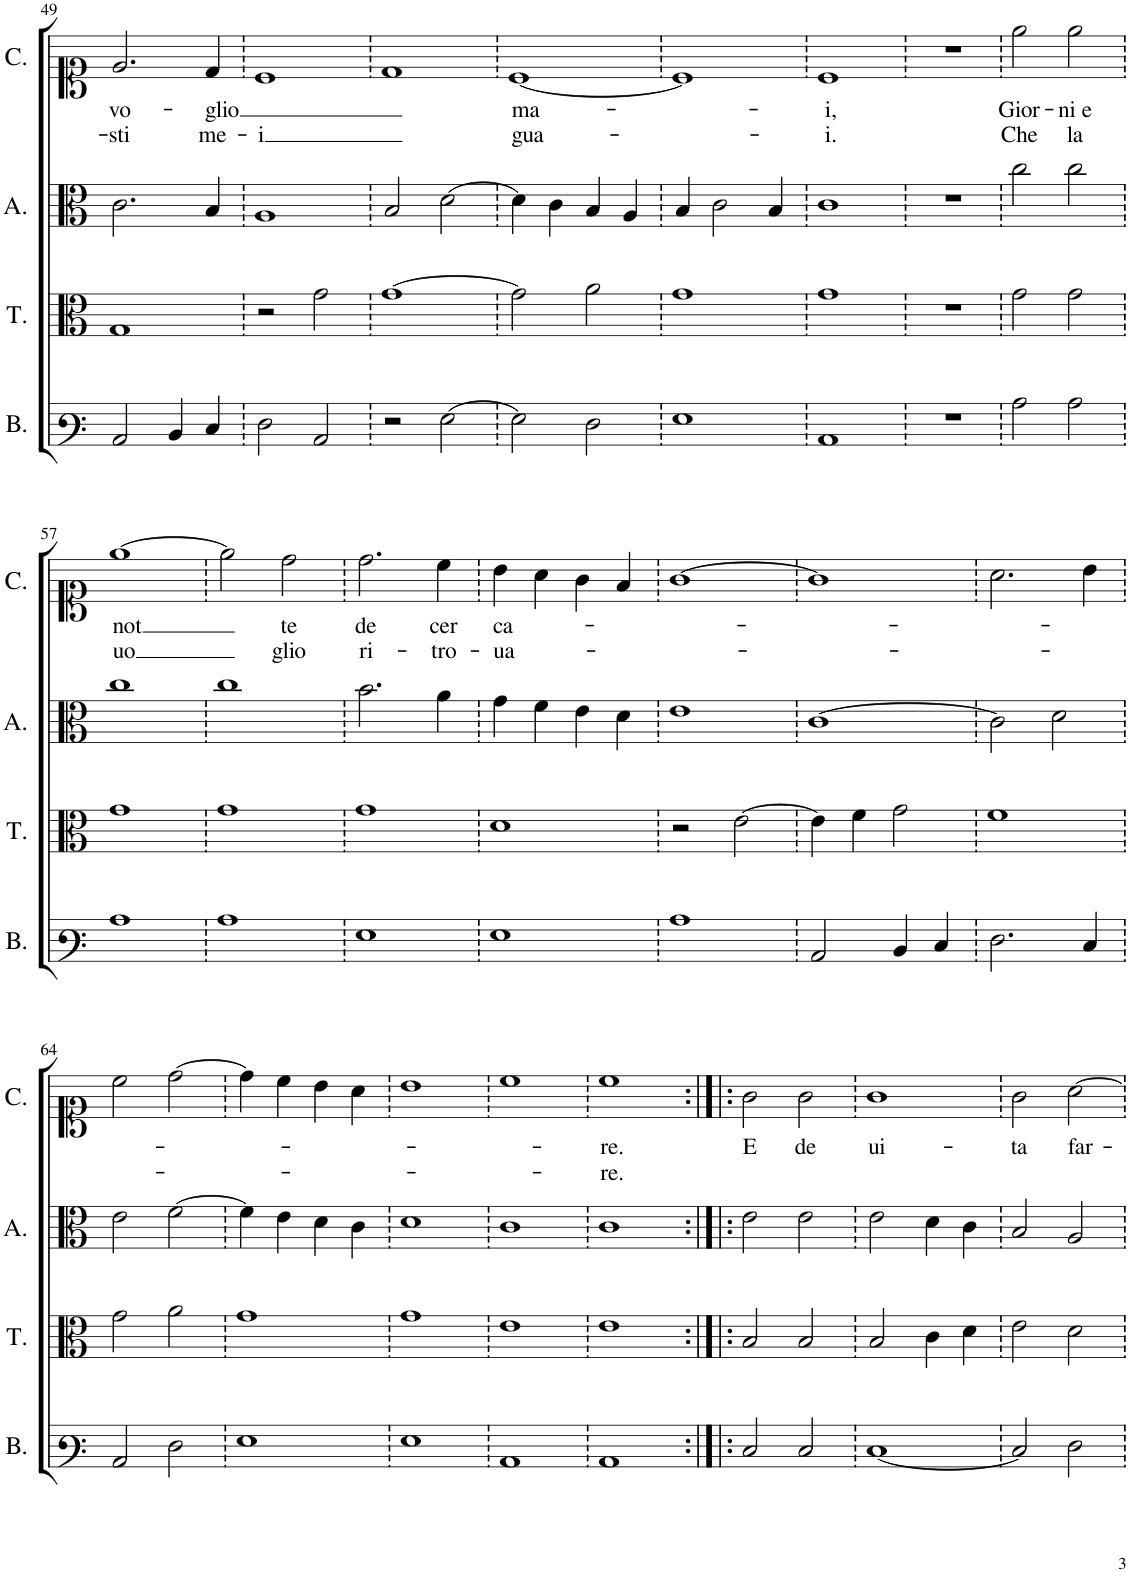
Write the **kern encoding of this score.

**kern	**kern	**kern	**kern	**text	**text
*part4	*part3	*part2	*part1	*part1	*part1
*staff4	*staff3	*staff2	*staff1	*staff1	*staff1
*I"Bassus	*I"Tenor	*I"Altus	*I"Cantus	*	*
*I'B.	*I'T.	*I'A.	*I'C.	*	*
!!LO:PB:g=z
*clefF3	*clefC3	*clefC3	*clefC1	*	*
*k[]	*k[]	*k[]	*k[]	*	*
*M4/4	*M4/4	*M4/4	*M4/4	*	*
=49	=49	=49	=49	=49	=49
!	!	!	!	!LO:LY:b	!LO:LY:b
2C/	1G	2.c\	2.e/	vo-	-sti
4D/	.	.	.	.	.
!	!	!	!	!LO:LY:b	!LO:LY:b
4E/	.	4B/	4d/	-glio	me-
=50	=50	=50	=50	=50	=50
!	!	!	!	!	!LO:LY:b
2F\	2r	1A	1c	.	-i
2C/	2g\	.	.	.	.
=51	=51	=51	=51	=51	=51
2r	[1g	2B/	1d	.	.
[2G\	.	[2d\	.	.	.
=52	=52	=52	=52	=52	=52
!	!	!	!	!LO:LY:b	!LO:LY:b
2G\]	2g\]	4d\]	[1c	ma-	gua-
.	.	4c\	.	.	.
2F\	2a\	4B/	.	.	.
.	.	4A/	.	.	.
=53	=53	=53	=53	=53	=53
1G	1g	4B/	1c]	.	.
.	.	2c\	.	.	.
.	.	4B/	.	.	.
=54	=54	=54	=54	=54	=54
!	!	!	!	!LO:LY:b	!LO:LY:b
1C	1g	1c	1c	-i,	-i.
=55	=55	=55	=55	=55	=55
1r	1r	1r	1r	.	.
=56	=56	=56	=56	=56	=56
!	!	!	!	!LO:LY:b	!LO:LY:b
2c\	2g\	2cc\	2ee\	Gior-	Che
!	!	!	!	!LO:LY:b	!LO:LY:b
2c\	2g\	2cc\	2ee\	-ni e	la
!!LO:LB:g=z
=57	=57	=57	=57	=57	=57
!	!	!	!	!LO:LY:b	!LO:LY:b
1c	1g	1cc	[1ee	not	uo
=58	=58	=58	=58	=58	=58
1c	1g	1cc	2ee\]	.	.
!	!	!	!	!LO:LY:b	!LO:LY:b
.	.	.	2dd\	te	glio
=59	=59	=59	=59	=59	=59
!	!	!	!	!LO:LY:b	!LO:LY:b
1G	1g	2.b\	2.dd\	de	ri-
!	!	!	!	!LO:LY:b	!LO:LY:b
.	.	4a\	4cc\	cer	-tro-
=60	=60	=60	=60	=60	=60
!	!	!	!	!LO:LY:b	!LO:LY:b
1G	1d	4g\	4b\	ca-	-ua-
.	.	4f\	4a\	.	.
.	.	4e\	4g\	.	.
.	.	4d\	4f/	.	.
=61	=61	=61	=61	=61	=61
1c	2r	1e	[1g	.	.
.	[2e\	.	.	.	.
=62	=62	=62	=62	=62	=62
2C/	4e\]	[1c	1g]	.	.
.	4f\	.	.	.	.
4D/	2g\	.	.	.	.
4E/	.	.	.	.	.
=63	=63	=63	=63	=63	=63
2.F\	1f	2c\]	2.a\	.	.
.	.	2d\	.	.	.
4E/	.	.	4b\	.	.
!!LO:LB:g=z
=64	=64	=64	=64	=64	=64
2C/	2g\	2e\	2cc\	.	.
2F\	2a\	[2f\	[2dd\	.	.
=65	=65	=65	=65	=65	=65
1G	1g	4f\]	4dd\]	.	.
.	.	4e\	4cc\	.	.
.	.	4d\	4b\	.	.
.	.	4c\	4a\	.	.
=66	=66	=66	=66	=66	=66
1G	1g	1d	1b	.	.
=67	=67	=67	=67	=67	=67
1C	1e	1c	1cc	.	.
=68	=68	=68	=68	=68	=68
!	!	!	!	!LO:LY:b	!LO:LY:b
1C	1e	1c	1cc	-re.	-re.
=69:|!|:	=69:|!|:	=69:|!|:	=69:|!|:	=69:|!|:	=69:|!|:
!	!	!	!	!LO:LY:b	!
2E/	2B/	2e\	2g\	E	.
!	!	!	!	!LO:LY:b	!
2E/	2B/	2e\	2g\	de	.
=70	=70	=70	=70	=70	=70
!	!	!	!	!LO:LY:b	!
[1E	2B/	2e\	1g	ui-	.
.	4c\	4d\	.	.	.
.	4d\	4c\	.	.	.
=71	=71	=71	=71	=71	=71
!	!	!	!	!LO:LY:b	!
2E/]	2e\	2B/	2g\	-ta	.
!	!	!	!	!LO:LY:b	!
2F\	2d\	2A/	[2a\	far-	.
=	=	=	=	=	=
*-	*-	*-	*-	*-	*-
